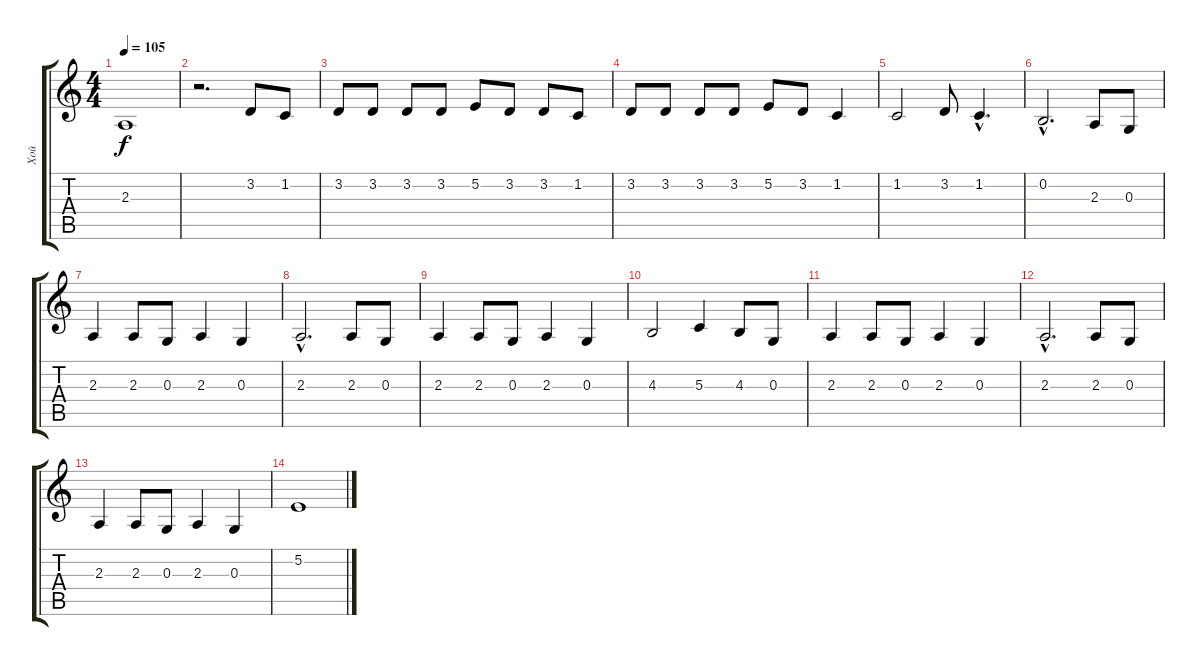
\track ("Хой" "Хой") {instrument pad4choir}
\staff {score tabs}
\tuning (E4 B3 G3 D3 A2 E2) {hide}
\ts (4 4)
\tempo 105
\clef g2
\ks c
2.3.1{dy f} |
r.2{d} 3.2.8 1.2.8 |
3.2.8 3.2.8 3.2.8 3.2.8 5.2.8 3.2.8 3.2.8 1.2.8 |
3.2.8 3.2.8 3.2.8 3.2.8 5.2.8 3.2.8 1.2.4 |
1.2.2 3.2.8 1.2{hac}.4{d} |
0.2{hac}.2{d} 2.3.8 0.3.8 |
2.3.4 2.3.8 0.3.8 2.3.4 0.3.4 |
2.3{hac}.2{d} 2.3.8 0.3.8 |
2.3.4 2.3.8 0.3.8 2.3.4 0.3.4 |
4.3.2 5.3.4 4.3.8 0.3.8 |
2.3.4 2.3.8 0.3.8 2.3.4 0.3.4 |
2.3{hac}.2{d} 2.3.8 0.3.8 |
2.3.4 2.3.8 0.3.8 2.3.4 0.3.4 |
5.2.1
